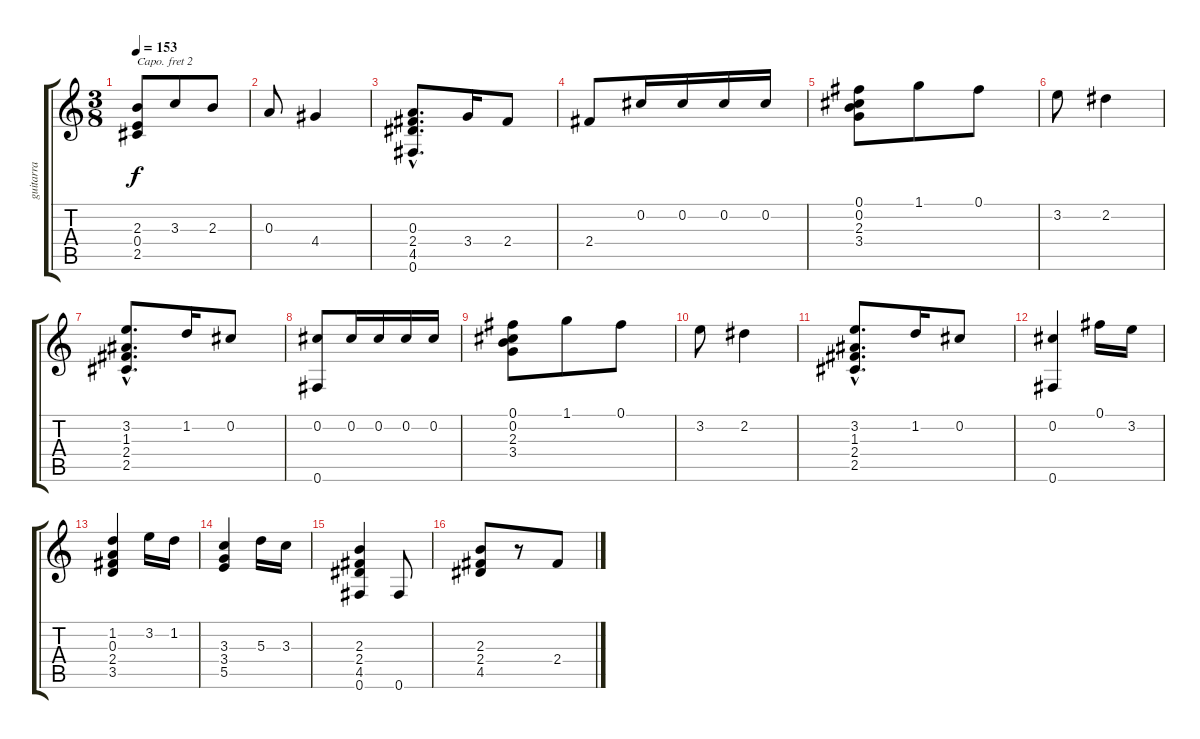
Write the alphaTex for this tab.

\track ("guitarra    " "guitarra  ") {instrument acousticguitarnylon}
\staff {score tabs}
\capo 2
\tuning (E4 B3 G3 D3 A2 E2) {hide}
\ts (3 8)
\tempo 153
\clef g2
\ks c
(2.3 0.4 2.5).8{dy f} 3.3.8 2.3.8 |
0.3.8 4.4.4 |
(0.3{hac} 2.4{hac} 4.5{hac} 0.6{hac}).8{d} 3.4.16 2.4.8 |
2.4.8 0.2.16 0.2.16 0.2.16 0.2.16 |
(0.1 0.2 2.3 3.4).8 1.1.8 0.1.8 |
3.2.8 2.2.4 |
(3.2{hac} 1.3{hac} 2.4{hac} 2.5{hac}).8{d} 1.2.16 0.2.8 |
(0.2 0.6).8 0.2.16 0.2.16 0.2.16 0.2.16 |
(0.1 0.2 2.3 3.4).8 1.1.8 0.1.8 |
3.2.8 2.2.4 |
(3.2{hac} 1.3{hac} 2.4{hac} 2.5{hac}).8{d} 1.2.16 0.2.8 |
(0.2 0.6).4 0.1.16 3.2.16 |
(1.2 0.3 2.4 3.5).4 3.2.16 1.2.16 |
(3.3 3.4 5.5).4 5.3.16 3.3.16 |
(2.3 2.4 4.5 0.6).4 0.6.8 |
(2.3 2.4 4.5).8 r.8 2.4.8
